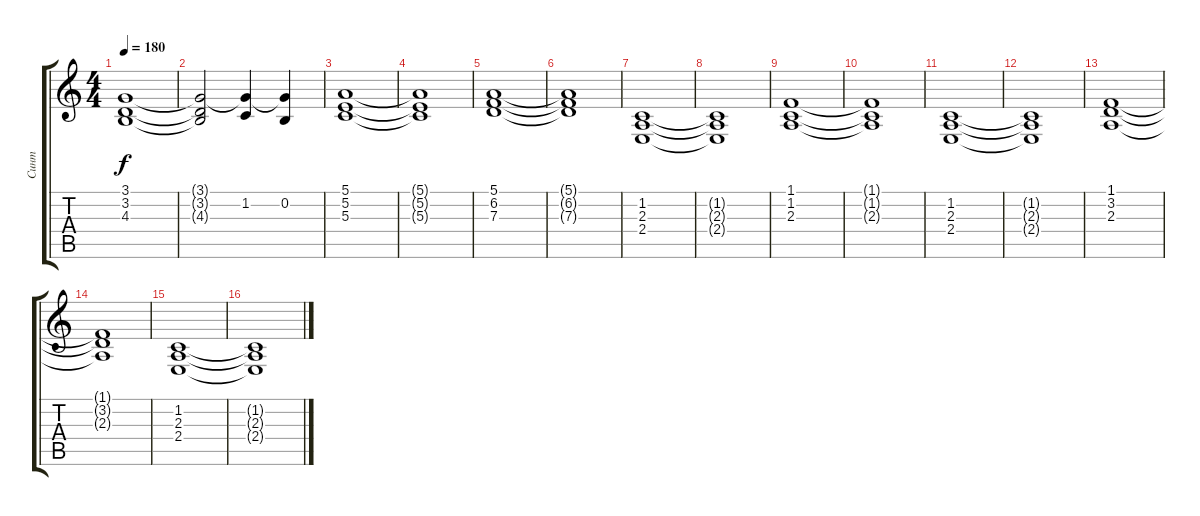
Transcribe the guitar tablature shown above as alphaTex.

\track ("Синт" "Синт") {instrument stringensemble2}
\staff {score tabs}
\tuning (E4 B3 G3 D3 A2 E2) {hide}
\ts (4 4)
\tempo 180
\clef g2
\ks c
(3.1 3.2 4.3).1{dy f} |
(3.1{t} 3.2{t} 4.3{t}).2 (3.1{t} 1.2).4 (3.1{t} 0.2).4 |
(5.1 5.2 5.3).1 |
(5.1{t} 5.2{t} 5.3{t}).1 |
(5.1 6.2 7.3).1 |
(5.1{t} 6.2{t} 7.3{t}).1 |
(1.2 2.3 2.4).1 |
(1.2{t} 2.3{t} 2.4{t}).1 |
(1.1 1.2 2.3).1 |
(1.1{t} 1.2{t} 2.3{t}).1 |
(1.2 2.3 2.4).1 |
(1.2{t} 2.3{t} 2.4{t}).1 |
(1.1 3.2 2.3).1 |
(1.1{t} 3.2{t} 2.3{t}).1 |
(1.2 2.3 2.4).1 |
(1.2{t} 2.3{t} 2.4{t}).1
